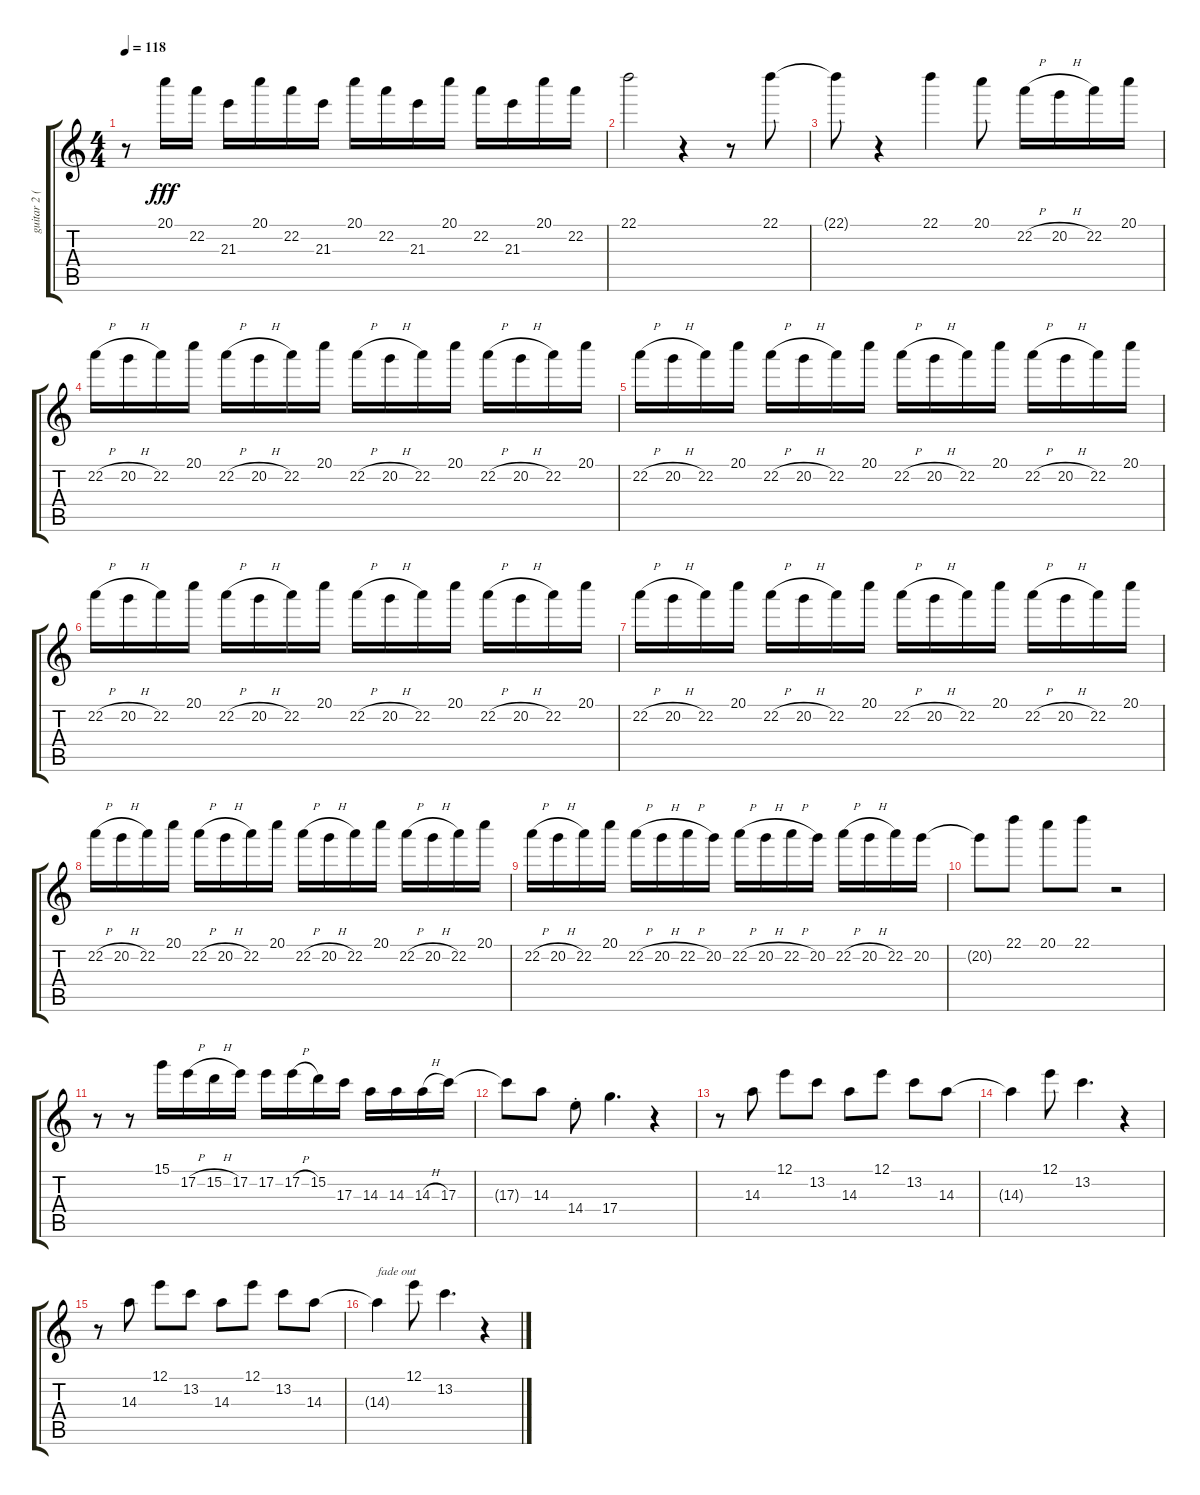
\track ("guitar 2 (solo 1)" "guitar 2 (") {instrument overdrivenguitar}
\staff {score tabs}
\tuning (E4 B3 G3 D3 A2 E2) {hide}
\ts (4 4)
\tempo 118
\clef g2
\ks c
r.8{dy fff} 20.1.16 22.2.16 21.3.16 20.1.16 22.2.16 21.3.16 20.1.16 22.2.16 21.3.16 20.1.16 22.2.16 21.3.16 20.1.16 22.2.16 |
22.1.2 r.4 r.8 22.1.8 |
22.1{t}.8 r.4 22.1.4 20.1.8 22.2{h}.16 20.2{h}.16 22.2.16 20.1.16 |
22.2{h}.16 20.2{h}.16 22.2.16 20.1.16 22.2{h}.16 20.2{h}.16 22.2.16 20.1.16 22.2{h}.16 20.2{h}.16 22.2.16 20.1.16 22.2{h}.16 20.2{h}.16 22.2.16 20.1.16 |
22.2{h}.16 20.2{h}.16 22.2.16 20.1.16 22.2{h}.16 20.2{h}.16 22.2.16 20.1.16 22.2{h}.16 20.2{h}.16 22.2.16 20.1.16 22.2{h}.16 20.2{h}.16 22.2.16 20.1.16 |
22.2{h}.16 20.2{h}.16 22.2.16 20.1.16 22.2{h}.16 20.2{h}.16 22.2.16 20.1.16 22.2{h}.16 20.2{h}.16 22.2.16 20.1.16 22.2{h}.16 20.2{h}.16 22.2.16 20.1.16 |
22.2{h}.16 20.2{h}.16 22.2.16 20.1.16 22.2{h}.16 20.2{h}.16 22.2.16 20.1.16 22.2{h}.16 20.2{h}.16 22.2.16 20.1.16 22.2{h}.16 20.2{h}.16 22.2.16 20.1.16 |
22.2{h}.16 20.2{h}.16 22.2.16 20.1.16 22.2{h}.16 20.2{h}.16 22.2.16 20.1.16 22.2{h}.16 20.2{h}.16 22.2.16 20.1.16 22.2{h}.16 20.2{h}.16 22.2.16 20.1.16 |
22.2{h}.16 20.2{h}.16 22.2.16 20.1.16 22.2{h}.16 20.2{h}.16 22.2{h}.16 20.2.16 22.2{h}.16 20.2{h}.16 22.2{h}.16 20.2.16 22.2{h}.16 20.2{h}.16 22.2.16 20.2.16 |
20.2{t}.8 22.1.8 20.1.8 22.1.8 r.2 |
r.8 r.8 15.1.16 17.2{h}.16 15.2{h}.16 17.2.16 17.2.16 17.2{h}.16 15.2.16 17.3.16 14.3.16 14.3.16 14.3{h}.16 17.3.16 |
17.3{t}.8 14.3.8 14.4{st}.8 17.4.4{d} r.4 |
r.8 14.3.8 12.1.8 13.2.8 14.3.8 12.1.8 13.2.8 14.3.8 |
14.3{t}.4 12.1.8 13.2.4{d} r.4 |
r.8 14.3.8 12.1.8 13.2.8 14.3.8 12.1.8 13.2.8 14.3.8 |
14.3{t}.4{txt "fade out"} 12.1.8 13.2.4{d} r.4
